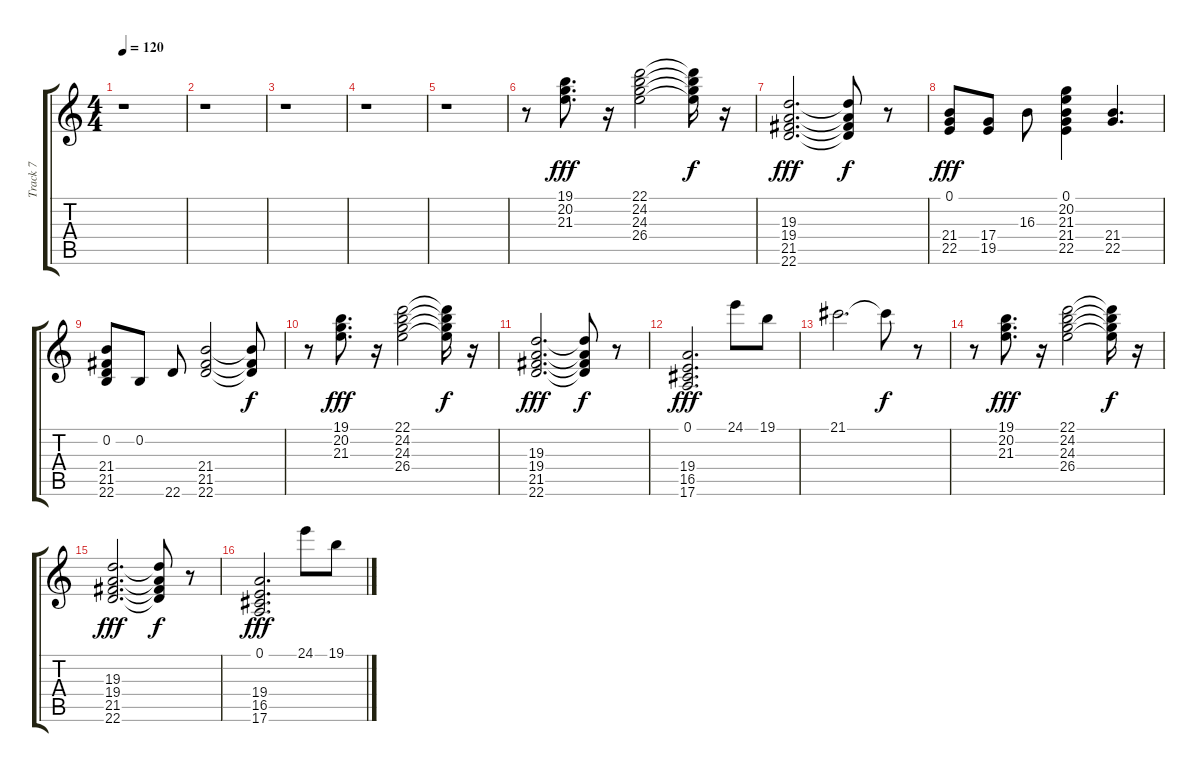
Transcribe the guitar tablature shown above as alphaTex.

\track ("Track 7" "Track 7") {instrument acousticgrandpiano}
\staff {score tabs}
\tuning (E4 B3 G3 D3 A2 E2) {hide}
\ts (4 4)
\tempo 120
\clef g2
\ks c
r.1{dy f} |
r.1 |
r.1 |
r.1 |
r.1 |
r.8 (19.1 20.2 21.3).8{d dy fff} r.16 (22.1 24.2 24.3 26.4).2 (22.1{t} 24.2{t} 24.3{t} 26.4{t}).16{dy f} r.16 |
(19.3 19.4 21.5 22.6).2{d dy fff} (19.3{t} 19.4{t} 21.5{t} 22.6{t}).8{dy f} r.8 |
(0.1 21.4 22.5).8{dy fff} (17.4 19.5).8 16.3.8 (0.1 20.2 21.3 21.4 22.5).4 (21.4 22.5).4{d} |
(0.2 21.4 21.5 22.6).8 0.2.8 22.6.8 (21.4 21.5 22.6).2 (21.4{t} 21.5{t} 22.6{t}).8{dy f} |
r.8 (19.1 20.2 21.3).8{d dy fff} r.16 (22.1 24.2 24.3 26.4).2 (22.1{t} 24.2{t} 24.3{t} 26.4{t}).16{dy f} r.16 |
(19.3 19.4 21.5 22.6).2{d dy fff} (19.3{t} 19.4{t} 21.5{t} 22.6{t}).8{dy f} r.8 |
(0.1 19.4 16.5 17.6).2{d dy fff} 24.1.8 19.1.8 |
21.1.2{d} 21.1{t}.8{dy f} r.8 |
r.8 (19.1 20.2 21.3).8{d dy fff} r.16 (22.1 24.2 24.3 26.4).2 (22.1{t} 24.2{t} 24.3{t} 26.4{t}).16{dy f} r.16 |
(19.3 19.4 21.5 22.6).2{d dy fff} (19.3{t} 19.4{t} 21.5{t} 22.6{t}).8{dy f} r.8 |
(0.1 19.4 16.5 17.6).2{d dy fff} 24.1.8 19.1.8
